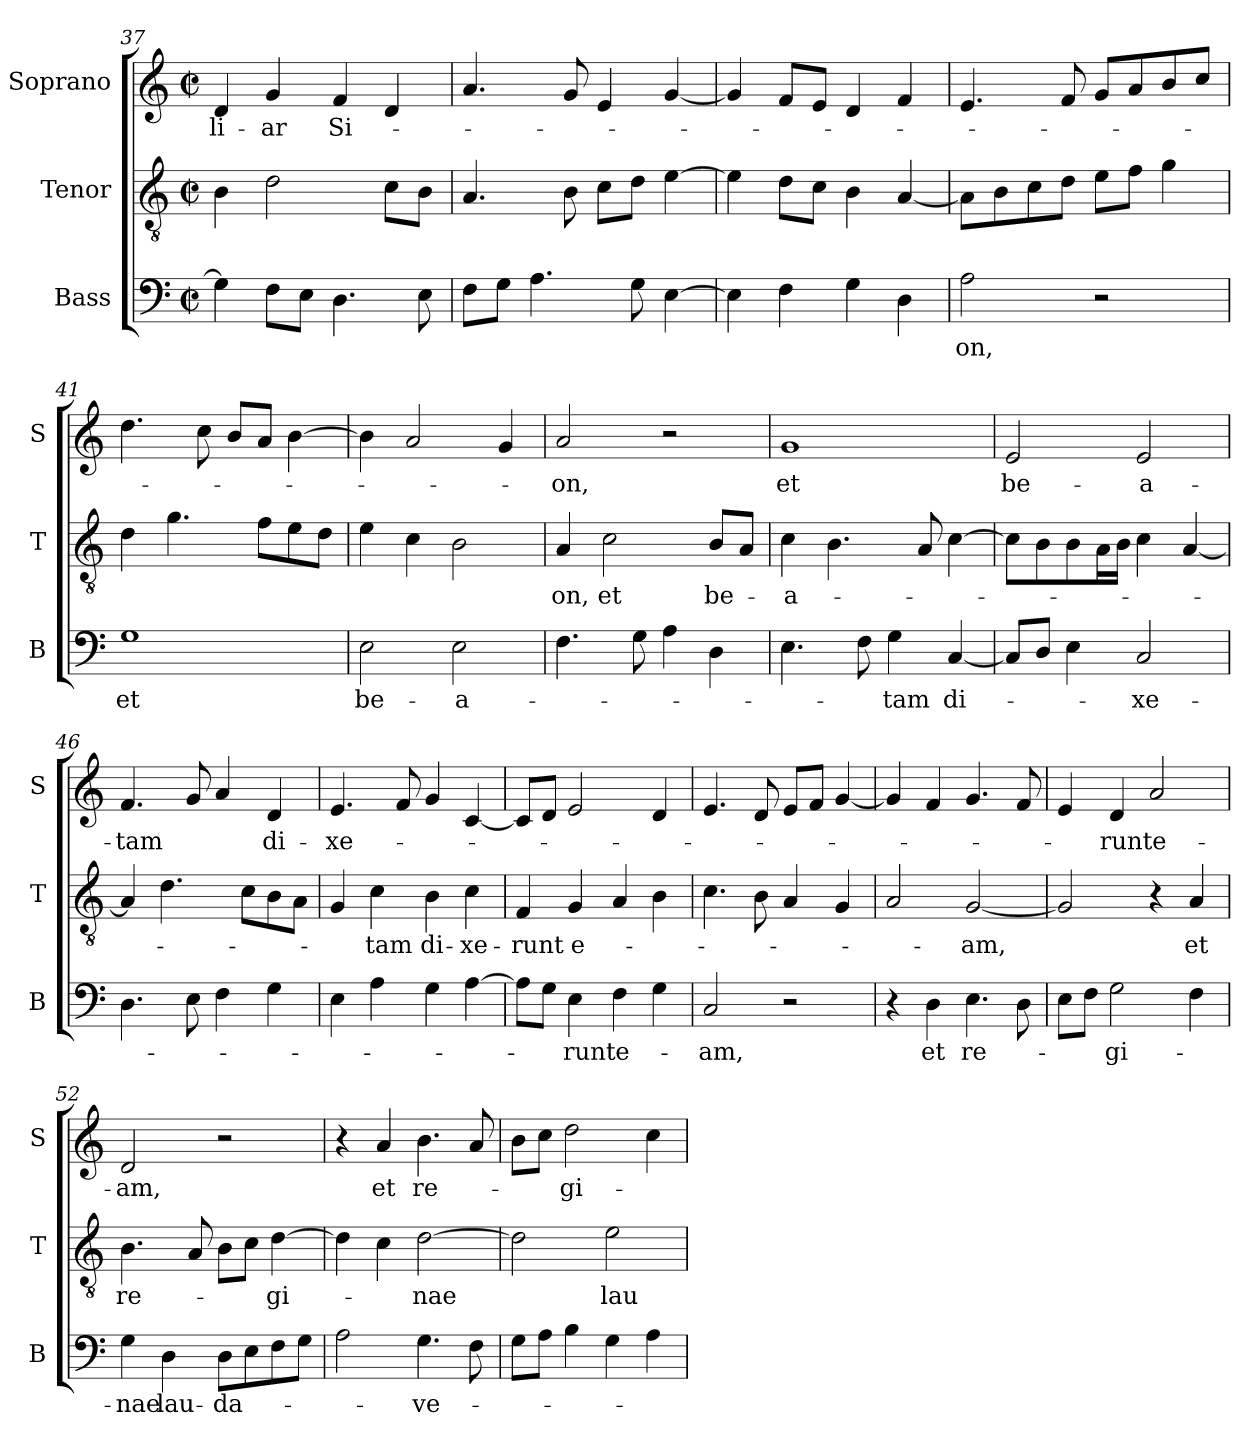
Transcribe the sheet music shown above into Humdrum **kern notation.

**kern	**text	**kern	**text	**kern	**text
*part3	*part3	*part2	*part2	*part1	*part1
*staff3	*staff3	*staff2	*staff2	*staff1	*staff1
*I"Bass	*	*I"Tenor	*	*I"Soprano	*
*I'B	*	*I'T	*	*I'S	*
*clefF4	*	*clefGv2	*	*clefG2	*
*k[]	*	*k[]	*	*k[]	*
*C:	*	*C:	*	*C:	*
*M2/2	*	*M2/2	*	*M2/2	*
*met(c|)	*	*met(c|)	*	*met(c|)	*
=37	=37	=37	=37	=37	=37
!	!	!	!	!	!LO:LY:b
4G\]	.	4B\	.	4d/	-li-
!	!	!	!	!	!LO:LY:b
8F\L	.	2d\	.	4g/	-ar
8E\J	.	.	.	.	.
!	!	!	!	!	!LO:LY:b
4.D\	.	.	.	4f/	Si-
.	.	8c\L	.	4d/	.
8E\	.	8B\J	.	.	.
=38	=38	=38	=38	=38	=38
8F\L	.	4.A/	.	4.a/	.
8G\J	.	.	.	.	.
4.A\	.	.	.	.	.
.	.	8B\	.	8g/	.
.	.	8c\L	.	4e/	.
8G\	.	8d\J	.	.	.
[4E\	.	[4e\	.	[4g/	.
=39	=39	=39	=39	=39	=39
4E\]	.	4e\]	.	4g/]	.
4F\	.	8d\L	.	8f/L	.
.	.	8c\J	.	8e/J	.
4G\	.	4B\	.	4d/	.
4D\	.	[4A/	.	4f/	.
=40	=40	=40	=40	=40	=40
!	!LO:LY:b	!	!	!	!
2A\	-on,	8A\L]	.	4.e/	.
.	.	8B\	.	.	.
.	.	8c\	.	.	.
.	.	8d\J	.	8f/	.
2r	.	8e\L	.	8g/L	.
.	.	8f\J	.	8a/	.
.	.	4g\	.	8b/	.
.	.	.	.	8cc/J	.
!!LO:LB:g=z
=41	=41	=41	=41	=41	=41
!	!LO:LY:b	!	!	!	!
1G	et	4d\	.	4.dd\	.
.	.	4.g\	.	.	.
.	.	.	.	8cc\	.
.	.	.	.	8b/L	.
.	.	8f\L	.	8a/J	.
.	.	8e\	.	[4b\	.
.	.	8d\J	.	.	.
=42	=42	=42	=42	=42	=42
!	!LO:LY:b	!	!	!	!
2E\	be-	4e\	.	4b\]	.
.	.	4c\	.	2a/	.
!	!LO:LY:b	!	!	!	!
2E\	-a-	2B\	.	.	.
.	.	.	.	4g/	.
=43	=43	=43	=43	=43	=43
!	!	!	!LO:LY:b	!	!LO:LY:b
4.F\	.	4A/	-on,	2a/	-on,
!	!	!	!LO:LY:b	!	!
.	.	2c\	et	.	.
8G\	.	.	.	.	.
4A\	.	.	.	2r	.
!	!	!	!LO:LY:b	!	!
4D\	.	8B/L	be-	.	.
.	.	8A/J	.	.	.
=44	=44	=44	=44	=44	=44
!	!	!	!LO:LY:b	!	!LO:LY:b
4.E\	.	4c\	-a-	1g	et
.	.	4.B\	.	.	.
8F\	.	.	.	.	.
!	!LO:LY:b	!	!	!	!
4G\	-tam	.	.	.	.
.	.	8A/	.	.	.
!	!LO:LY:b	!	!	!	!
[4C/	di-	[4c\	.	.	.
=45	=45	=45	=45	=45	=45
!	!	!	!	!	!LO:LY:b
8C/L]	.	8c\L]	.	2e/	be-
8D/J	.	8B\	.	.	.
4E\	.	8B\	.	.	.
.	.	16A\L	.	.	.
.	.	16B\JJ	.	.	.
!	!LO:LY:b	!	!	!	!LO:LY:b
2C/	-xe-	4c\	.	2e/	-a-
.	.	[4A/	.	.	.
!!LO:LB:g=z
=46	=46	=46	=46	=46	=46
!	!	!	!	!	!LO:LY:b
4.D\	.	4A/]	.	4.f/	-tam
.	.	4.d\	.	.	.
8E\	.	.	.	8g/	.
4F\	.	.	.	4a/	.
.	.	8c\L	.	.	.
!	!	!	!	!	!LO:LY:b
4G\	.	8B\	.	4d/	di-
.	.	8A\J	.	.	.
=47	=47	=47	=47	=47	=47
!	!	!	!	!	!LO:LY:b
4E\	.	4G/	.	4.e/	-xe-
!	!	!	!LO:LY:b	!	!
4A\	.	4c\	-tam	.	.
.	.	.	.	8f/	.
!	!	!	!LO:LY:b	!	!
4G\	.	4B\	di-	4g/	.
!	!	!	!LO:LY:b	!	!
[4A\	.	4c\	-xe-	[4c/	.
=48	=48	=48	=48	=48	=48
!	!	!	!LO:LY:b	!	!
8A\L]	.	4F/	-runt	8c/L]	.
8G\J	.	.	.	8d/J	.
!	!LO:LY:b	!	!LO:LY:b	!	!
4E\	-runt	4G/	e-	2e/	.
!	!LO:LY:b	!	!	!	!
4F\	e-	4A/	.	.	.
4G\	.	4B\	.	4d/	.
=49	=49	=49	=49	=49	=49
!	!LO:LY:b	!	!	!	!
2C/	-am,	4.c\	.	4.e/	.
.	.	8B\	.	8d/	.
2r	.	4A/	.	8e/L	.
.	.	.	.	8f/J	.
.	.	4G/	.	[4g/	.
=50	=50	=50	=50	=50	=50
4r	.	2A/	.	4g/]	.
!	!LO:LY:b	!	!	!	!
4D\	et	.	.	4f/	.
!	!LO:LY:b	!	!LO:LY:b	!	!
4.E\	re-	[2G/	-am,	4.g/	.
8D\	.	.	.	8f/	.
!!LO:LB:g=z
=51	=51	=51	=51	=51	=51
8E\L	.	2G/]	.	4e/	.
8F\J	.	.	.	.	.
!	!LO:LY:b	!	!	!	!LO:LY:b
2G\	-gi-	.	.	4d/	-runt
!	!	!	!	!	!LO:LY:b
.	.	4r	.	2a/	e-
!	!	!	!LO:LY:b	!	!
4F\	.	4A/	et	.	.
=52	=52	=52	=52	=52	=52
!	!LO:LY:b	!	!LO:LY:b	!	!LO:LY:b
4G\	-nae	4.B\	re-	2d/	-am,
!	!LO:LY:b	!	!	!	!
4D\	lau-	.	.	.	.
.	.	8A/	.	.	.
!	!LO:LY:b	!	!	!	!
8D\L	-da-	8B\L	.	2r	.
8E\	.	8c\J	.	.	.
!	!	!	!LO:LY:b	!	!
8F\	.	[4d\	-gi-	.	.
8G\J	.	.	.	.	.
=53	=53	=53	=53	=53	=53
2A\	.	4d\]	.	4r	.
!	!	!	!	!	!LO:LY:b
.	.	4c\	.	4a/	et
!	!LO:LY:b	!	!LO:LY:b	!	!LO:LY:b
4.G\	-ve-	[2d\	-nae	4.b\	re-
8F\	.	.	.	8a/	.
=54	=54	=54	=54	=54	=54
8G\L	.	2d\]	.	8b\L	.
8A\J	.	.	.	8cc\J	.
!	!	!	!	!	!LO:LY:b
4B\	.	.	.	2dd\	-gi-
!	!	!	!LO:LY:b	!	!
4G\	.	2e\	lau-	.	.
4A\	.	.	.	4cc\	.
=	=	=	=	=	=
*-	*-	*-	*-	*-	*-
